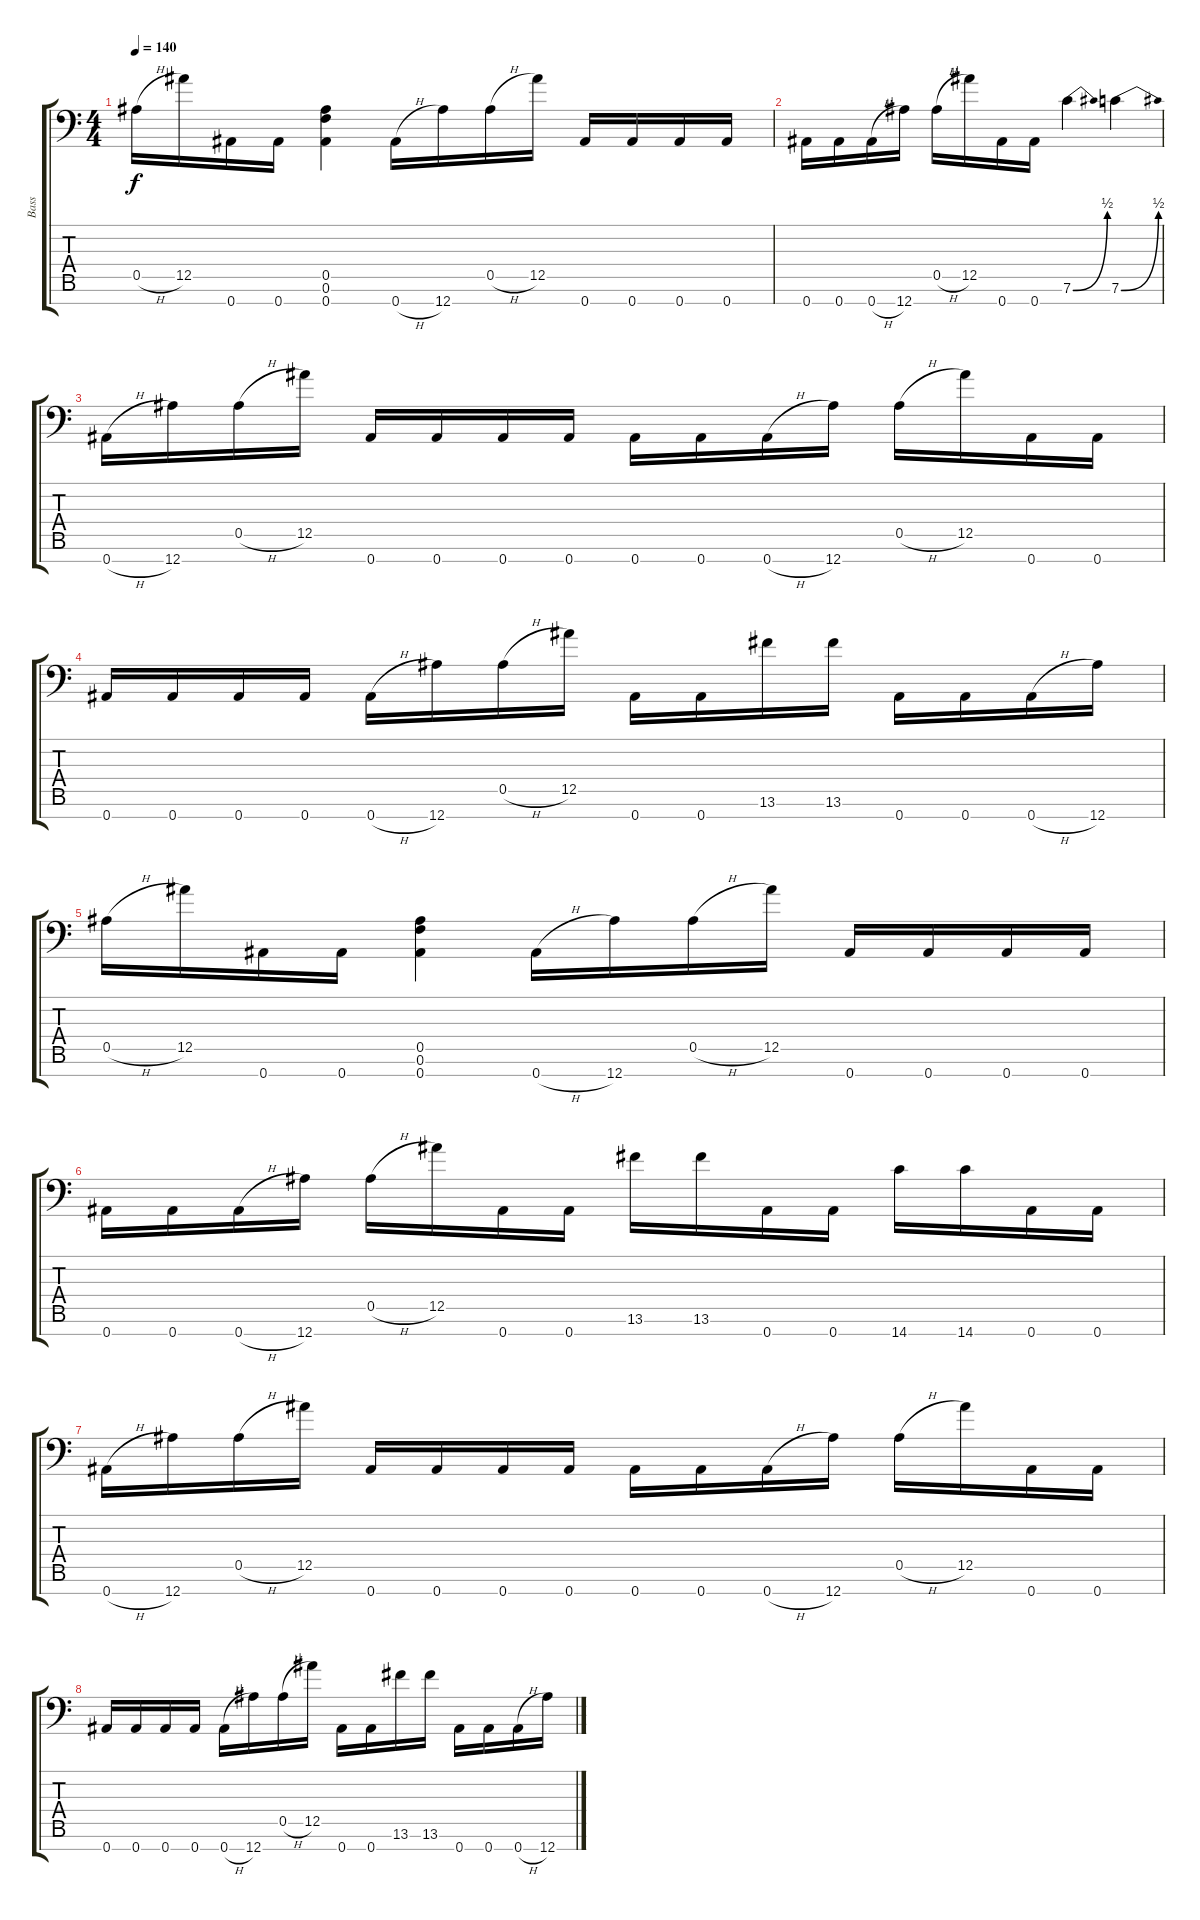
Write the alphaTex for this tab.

\track ("Bass" "Bass") {instrument electricbassfinger}
\staff {score tabs}
\tuning (Eb4 Bb3 Gb3 Eb3 Bb2 F2 Bb1) {hide}
\ts (4 4)
\tempo 140
\clef f4
\ks c
0.5{h}.16{dy f} 12.5.16 0.7.16 0.7.16 (0.5 0.6 0.7).4 0.7{h}.16 12.7.16 0.5{h}.16 12.5.16 0.7.16 0.7.16 0.7.16 0.7.16 |
0.7.16 0.7.16 0.7{h}.16 12.7.16 0.5{h}.16 12.5.16 0.7.16 0.7.16 7.6{be (bend 0 0 60 2)}.4 7.6{be (bend 0 0 60 2)}.4 |
0.7{h}.16 12.7.16 0.5{h}.16 12.5.16 0.7.16 0.7.16 0.7.16 0.7.16 0.7.16 0.7.16 0.7{h}.16 12.7.16 0.5{h}.16 12.5.16 0.7.16 0.7.16 |
0.7.16 0.7.16 0.7.16 0.7.16 0.7{h}.16 12.7.16 0.5{h}.16 12.5.16 0.7.16 0.7.16 13.6.16 13.6.16 0.7.16 0.7.16 0.7{h}.16 12.7.16 |
0.5{h}.16 12.5.16 0.7.16 0.7.16 (0.5 0.6 0.7).4 0.7{h}.16 12.7.16 0.5{h}.16 12.5.16 0.7.16 0.7.16 0.7.16 0.7.16 |
0.7.16 0.7.16 0.7{h}.16 12.7.16 0.5{h}.16 12.5.16 0.7.16 0.7.16 13.6.16 13.6.16 0.7.16 0.7.16 14.7.16 14.7.16 0.7.16 0.7.16 |
0.7{h}.16 12.7.16 0.5{h}.16 12.5.16 0.7.16 0.7.16 0.7.16 0.7.16 0.7.16 0.7.16 0.7{h}.16 12.7.16 0.5{h}.16 12.5.16 0.7.16 0.7.16 |
0.7.16 0.7.16 0.7.16 0.7.16 0.7{h}.16 12.7.16 0.5{h}.16 12.5.16 0.7.16 0.7.16 13.6.16 13.6.16 0.7.16 0.7.16 0.7{h}.16 12.7.16
